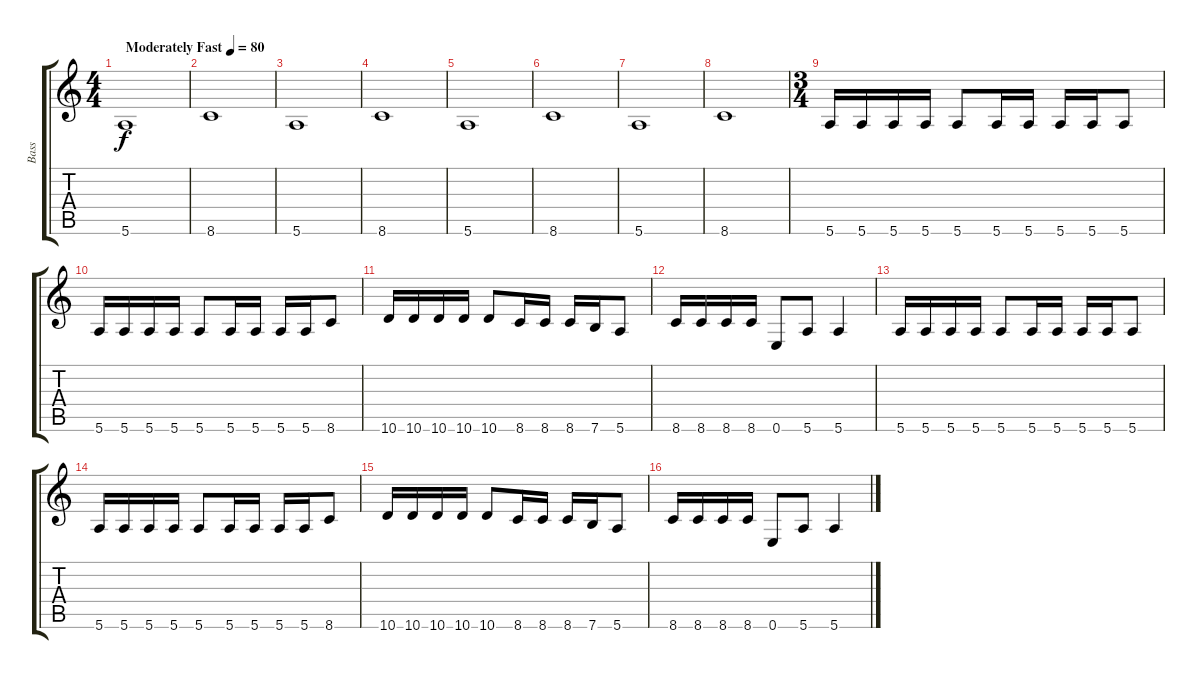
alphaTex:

\track ("Bass" "Bass") {instrument electricbassfinger}
\staff {score tabs}
\tuning (E4 B3 G3 D3 A2 E2) {hide}
\ts (4 4)
\tempo (80 "Moderately Fast")
\clef g2
\ks c
5.6.1{dy f instrument electricbassfinger} |
8.6.1 |
5.6.1 |
8.6.1 |
5.6.1 |
8.6.1 |
5.6.1 |
8.6.1 |
\ts (3 4)
5.6.16 5.6.16 5.6.16 5.6.16 5.6.8 5.6.16 5.6.16 5.6.16 5.6.16 5.6.8 |
5.6.16 5.6.16 5.6.16 5.6.16 5.6.8 5.6.16 5.6.16 5.6.16 5.6.16 8.6.8 |
10.6.16 10.6.16 10.6.16 10.6.16 10.6.8 8.6.16 8.6.16 8.6.16 7.6.16 5.6.8 |
8.6.16 8.6.16 8.6.16 8.6.16 0.6.8 5.6.8 5.6.4 |
5.6.16 5.6.16 5.6.16 5.6.16 5.6.8 5.6.16 5.6.16 5.6.16 5.6.16 5.6.8 |
5.6.16 5.6.16 5.6.16 5.6.16 5.6.8 5.6.16 5.6.16 5.6.16 5.6.16 8.6.8 |
10.6.16 10.6.16 10.6.16 10.6.16 10.6.8 8.6.16 8.6.16 8.6.16 7.6.16 5.6.8 |
8.6.16 8.6.16 8.6.16 8.6.16 0.6.8 5.6.8 5.6.4
